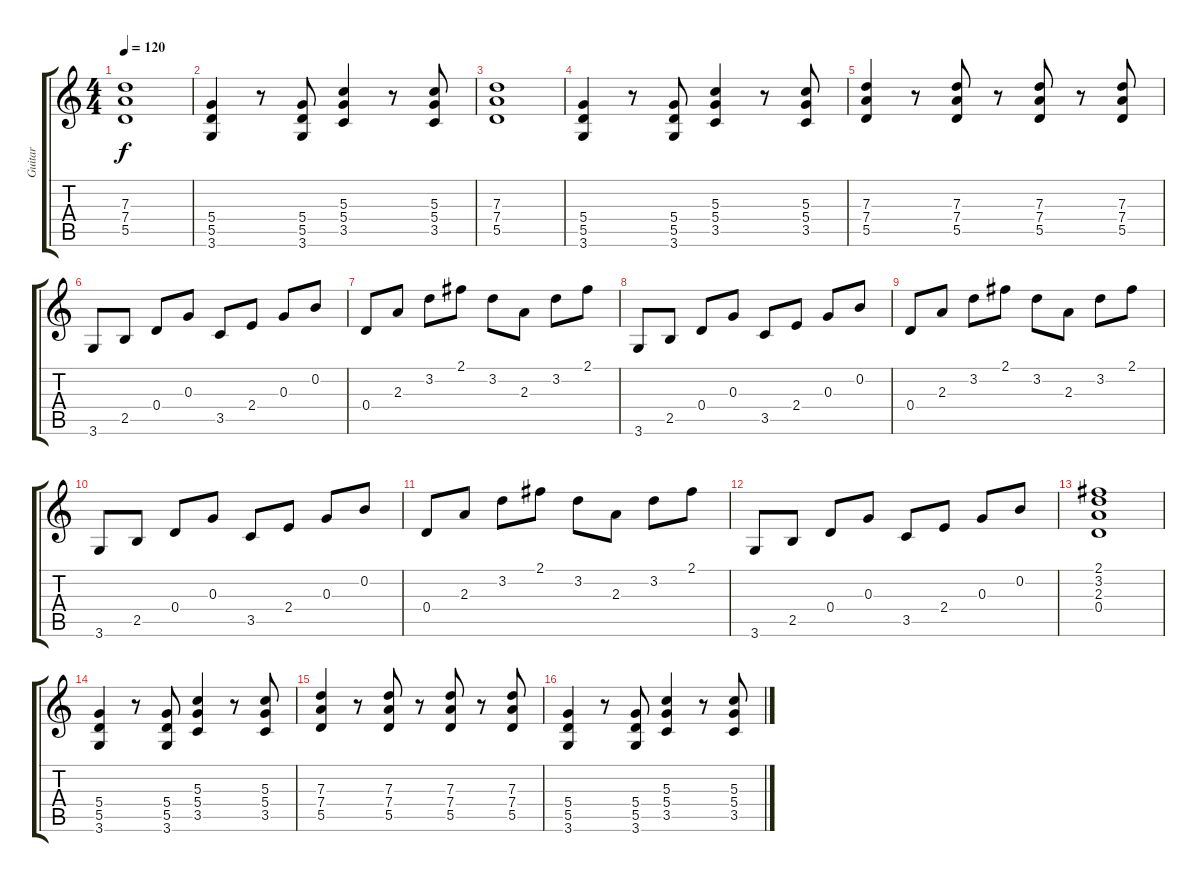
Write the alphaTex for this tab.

\track ("Guitar" "Guitar") {instrument acousticguitarsteel}
\staff {score tabs}
\tuning (E4 B3 G3 D3 A2 E2) {hide}
\ts (4 4)
\tempo 120
\clef g2
\ks c
(7.3 7.4 5.5).1{dy f} |
(5.4 5.5 3.6).4 r.8 (5.4 5.5 3.6).8 (5.3 5.4 3.5).4 r.8 (5.3 5.4 3.5).8 |
(7.3 7.4 5.5).1 |
(5.4 5.5 3.6).4 r.8 (5.4 5.5 3.6).8 (5.3 5.4 3.5).4 r.8 (5.3 5.4 3.5).8 |
(7.3 7.4 5.5).4 r.8 (7.3 7.4 5.5).8 r.8 (7.3 7.4 5.5).8 r.8 (7.3 7.4 5.5).8 |
3.6.8 2.5.8 0.4.8 0.3.8 3.5.8 2.4.8 0.3.8 0.2.8 |
0.4.8 2.3.8 3.2.8 2.1.8 3.2.8 2.3.8 3.2.8 2.1.8 |
3.6.8 2.5.8 0.4.8 0.3.8 3.5.8 2.4.8 0.3.8 0.2.8 |
0.4.8 2.3.8 3.2.8 2.1.8 3.2.8 2.3.8 3.2.8 2.1.8 |
3.6.8 2.5.8 0.4.8 0.3.8 3.5.8 2.4.8 0.3.8 0.2.8 |
0.4.8 2.3.8 3.2.8 2.1.8 3.2.8 2.3.8 3.2.8 2.1.8 |
3.6.8 2.5.8 0.4.8 0.3.8 3.5.8 2.4.8 0.3.8 0.2.8 |
(2.1 3.2 2.3 0.4).1 |
(5.4 5.5 3.6).4 r.8 (5.4 5.5 3.6).8 (5.3 5.4 3.5).4 r.8 (5.3 5.4 3.5).8 |
(7.3 7.4 5.5).4 r.8 (7.3 7.4 5.5).8 r.8 (7.3 7.4 5.5).8 r.8 (7.3 7.4 5.5).8 |
(5.4 5.5 3.6).4 r.8 (5.4 5.5 3.6).8 (5.3 5.4 3.5).4 r.8 (5.3 5.4 3.5).8
